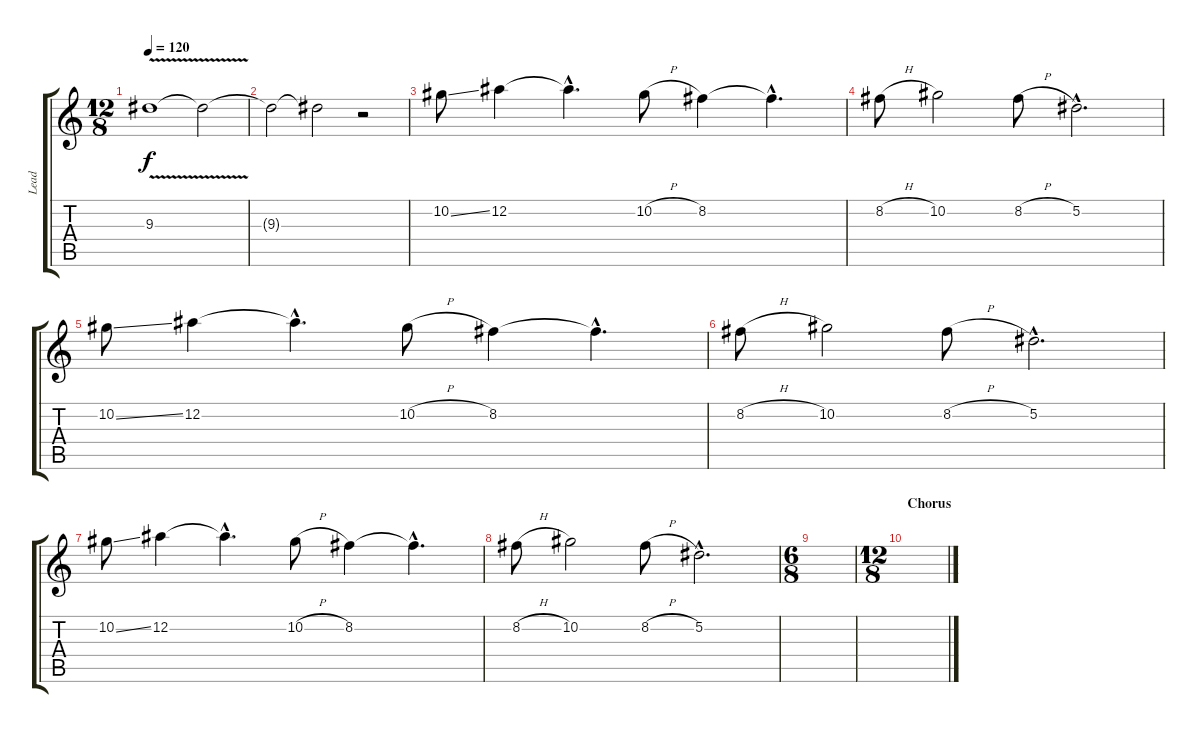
\track ("Lead" "Lead") {instrument distortionguitar}
\staff {score tabs}
\tuning (Eb4 Bb3 Gb3 Db3 Ab2 Eb2) {hide}
\ts (12 8)
\tempo 120
\clef g2
\ks c
9.3{v}.1{dy f volume 0} 9.3{t}.2 |
9.3{t}.2 9.3{t}.2 r.2 |
10.2{ss}.8 12.2.4 12.2{hac t}.4{d} 10.2{h}.8 8.2.4 8.2{hac t}.4{d} |
8.2{h}.8 10.2.2 8.2{h}.8 5.2{hac}.2{d} |
10.2{ss}.8 12.2.4 12.2{hac t}.4{d} 10.2{h}.8 8.2.4 8.2{hac t}.4{d} |
8.2{h}.8 10.2.2 8.2{h}.8 5.2{hac}.2{d} |
10.2{ss}.8 12.2.4 12.2{hac t}.4{d} 10.2{h}.8 8.2.4 8.2{hac t}.4{d} |
8.2{h}.8 10.2.2 8.2{h}.8 5.2{hac}.2{d} |
\ts (6 8)
|
\ts (12 8)
\section ("" "Chorus")
